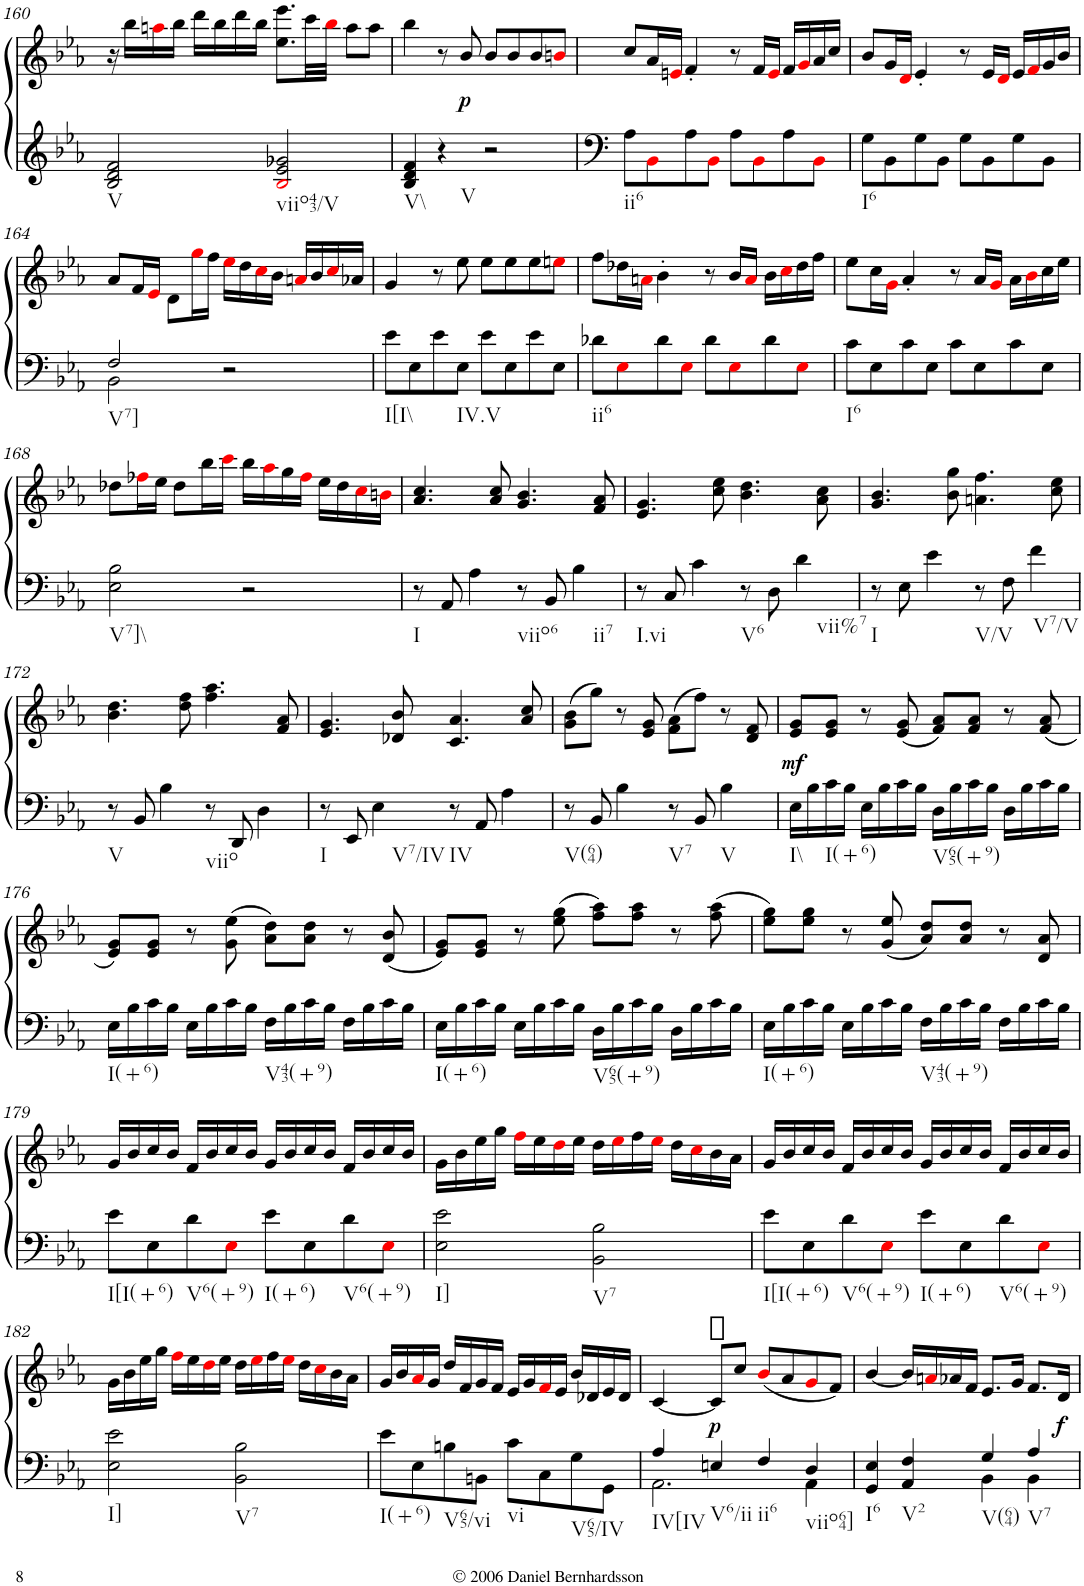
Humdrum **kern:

**kern	**kern	**dynam
*part1	*part1	*part1
*staff2	*staff1	*staff1/2
*I"Piano	*	*
*I'Pno.	*	*
!!LO:PB:g=z
*clefG2	*clefF4	*
*k[b-e-a-]	*k[b-e-a-]	*
*E-:	*E-:	*
*M4/4	*M4/4	*
*met(c)	*met(c)	*
=160	=160	=160
!LO:TX:b:t=V	!	!
2B-/ 2d/ 2f/	16r	.
.	16bb-\LL	.
.	16aani\	.
.	16bb-\JJ	.
.	16ddd\LL	.
.	16bb-\	.
.	16ddd\	.
.	16bb-\JJ	.
!LO:TX:b:t=viio43/V	!	!
2B-i/ 2e-/ 2g-X/	8.ee-\ 8.eee-\L	.
.	32ccc\LL	.
.	32bb-i\JJJ	.
.	8aa\L	.
.	8aa\J	.
=161	=161	=161
!LO:TX:b:t=V\\	!	!
4B-/ 4d/ 4f/	4bb-\	.
!LO:TX:b:t=V	!	!
4r	8r	.
!	!	!LO:DY:b
.	8b-/	p
2r	8b-/L	.
.	8b-/	.
.	8b-/	.
.	8bni/J	.
=162	=162	=162
!LO:TX:b:t=ii6	!	!
8A-\L	8cc/L	.
8BB-i\	16a-/L	.
.	16eni/JJ	.
8A-\	4f'/	.
8BB-i\J	.	.
8A-\L	8r	.
8BB-i\	16f/LL	.
.	16ei/JJ	.
8A-\	16f/LL	.
.	16gi/	.
8BB-i\J	16a-/	.
.	16cc/JJ	.
=163	=163	=163
!LO:TX:b:t=I6	!	!
8G\L	8b-/L	.
8BB-\	16g/L	.
.	16di/JJ	.
8G\	4e-'/	.
8BB-\J	.	.
8G\L	8r	.
8BB-\	16e-/LL	.
.	16di/JJ	.
8G\	16e-/LL	.
.	16fi/	.
8BB-\J	16g/	.
.	16b-/JJ	.
!!LO:LB:g=z
=164	=164	=164
*^	*	*
!LO:TX:b:t=V7]	!	!	!
2F/	2BB-\	8a-/L	.
.	.	16f/L	.
.	.	16e-i/JJ	.
.	.	8d\L	.
.	.	16ggi\L	.
.	.	16ff\JJ	.
2r	2ryy	16ee-i\LL	.
.	.	16dd\	.
.	.	16cci\	.
.	.	16b-\JJ	.
.	.	16ani/LL	.
.	.	16b-/	.
.	.	16cci/	.
.	.	16a-X/JJ	.
*v	*v	*	*
=165	=165	=165
!LO:TX:b:t=I[I\\	!	!
8e-\L	4g/	.
8E-\	.	.
8e-\	8r	.
!LO:TX:b:t=IV.V	!	!
8E-\J	8ee-\	.
8e-\L	8ee-\L	.
8E-\	8ee-\	.
8e-\	8ee-\	.
8E-\J	8eeni\J	.
=166	=166	=166
!LO:TX:b:t=ii6	!	!
8d-X\L	8ff\L	.
8E-i\	16dd-X\L	.
.	16ani\JJ	.
8d-\	4b-'\	.
8E-i\J	.	.
8d-\L	8r	.
8E-i\	16b-/LL	.
.	16ai/JJ	.
8d-\	16b-\LL	.
.	16cci\	.
8E-i\J	16dd-\	.
.	16ff\JJ	.
=167	=167	=167
!LO:TX:b:t=I6	!	!
8c\L	8ee-\L	.
8E-\	16cc\L	.
.	16gi\JJ	.
8c\	4a-'/	.
8E-\J	.	.
8c\L	8r	.
8E-\	16a-/LL	.
.	16gi/JJ	.
8c\	16a-\LL	.
.	16b-i\	.
8E-\J	16cc\	.
.	16ee-\JJ	.
!!LO:LB:g=z
=168	=168	=168
!LO:TX:b:t=V7]\\	!	!
2E-\ 2B-\	8dd-X\L	.
.	16ff-Xi\L	.
.	16ee-\JJ	.
.	8dd-\L	.
.	16bb-\L	.
.	16ccci\JJ	.
2r	16bb-\LL	.
.	16aa-i\	.
.	16gg\	.
.	16ff-i\JJ	.
.	16ee-\LL	.
.	16dd-\	.
.	16cci\	.
.	16bni\JJ	.
=169	=169	=169
!LO:TX:b:t=I	!	!
8r	4.a-/ 4.cc/	.
8AA-/	.	.
4A-\	.	.
.	8a-/ 8cc/	.
!LO:TX:b:t=viio6	!	!
8r	4.g/ 4.b-/	.
8BB-/	.	.
!LO:TX:b:t=ii7	!	!
4B-\	.	.
.	8f/ 8a-/	.
=170	=170	=170
!LO:TX:b:t=I.vi	!	!
8r	4.e-/ 4.g/	.
8C/	.	.
4c\	.	.
.	8cc\ 8ee-\	.
!LO:TX:b:t=V6	!	!
8r	4.b-\ 4.dd\	.
8D\	.	.
!LO:TX:b:t=vii%7	!	!
4d\	.	.
.	8a-\ 8cc\	.
=171	=171	=171
!LO:TX:b:t=I	!	!
8r	4.g/ 4.b-/	.
8E-\	.	.
4e-\	.	.
.	8b-\ 8gg\	.
!LO:TX:b:t=V/V	!	!
8r	4.an\ 4.ff\	.
8F\	.	.
!LO:TX:b:t=V7/V	!	!
4f\	.	.
.	8cc\ 8ee-\	.
!!LO:LB:g=z
=172	=172	=172
!LO:TX:b:t=V	!	!
8r	4.b-\ 4.dd\	.
8BB-/	.	.
4B-\	.	.
.	8dd\ 8ff\	.
!LO:TX:b:t=viio	!	!
8r	4.ff\ 4.aa-\	.
8DD/	.	.
4D\	.	.
.	8f/ 8a-/	.
=173	=173	=173
!LO:TX:b:t=I	!	!
8r	4.e-/ 4.g/	.
8EE-/	.	.
!LO:TX:b:t=V7/IV	!	!
4E-\	.	.
.	8d-X/ 8b-/	.
!LO:TX:b:t=IV	!	!
8r	4.c/ 4.a-/	.
8AA-/	.	.
4A-\	.	.
.	8a-/ 8cc/	.
=174	=174	=174
!LO:TX:b:t=V(64)	!	!
8r	(8g\ 8b-\L	.
8BB-/	8gg\J)	.
4B-\	8r	.
.	8e-/ 8g/	.
!LO:TX:b:t=V7	!	!
8r	(8f\ 8a-\L	.
8BB-/	8ff\J)	.
!LO:TX:b:t=V	!	!
4B-\	8r	.
.	8d/ 8f/	.
=175	=175	=175
!LO:TX:b:t=I\\	!	!
!	!	!LO:DY:b
16E-\LL	8e-/ 8g/L	mf
16B-\	.	.
!LO:TX:b:t=I(+6)	!	!
16c\	8e-/ 8g/J	.
16B-\JJ	.	.
16E-\LL	8r	.
16B-\	.	.
16c\	(8e-/ 8g/	.
16B-\JJ	.	.
!LO:TX:b:t=V65(+9)	!	!
16D\LL	8f/ 8a-/L)	.
16B-\	.	.
16c\	8f/ 8a-/J	.
16B-\JJ	.	.
16D\LL	8r	.
16B-\	.	.
16c\	(8f/ 8a-/	.
16B-\JJ	.	.
!!LO:LB:g=z
=176	=176	=176
!LO:TX:b:t=I(+6)	!	!
16E-\LL	8e-/ 8g/L)	.
16B-\	.	.
16c\	8e-/ 8g/J	.
16B-\JJ	.	.
16E-\LL	8r	.
16B-\	.	.
16c\	(8g\ 8ee-\	.
16B-\JJ	.	.
!LO:TX:b:t=V43(+9)	!	!
16F\LL	8a-\ 8dd\L)	.
16B-\	.	.
16c\	8a-\ 8dd\J	.
16B-\JJ	.	.
16F\LL	8r	.
16B-\	.	.
16c\	(8d/ 8b-/	.
16B-\JJ	.	.
=177	=177	=177
!LO:TX:b:t=I(+6)	!	!
16E-\LL	8e-/ 8g/L)	.
16B-\	.	.
16c\	8e-/ 8g/J	.
16B-\JJ	.	.
16E-\LL	8r	.
16B-\	.	.
16c\	(8ee-\ 8gg\	.
16B-\JJ	.	.
!LO:TX:b:t=V65(+9)	!	!
16D\LL	8ff\ 8aa-\L)	.
16B-\	.	.
16c\	8ff\ 8aa-\J	.
16B-\JJ	.	.
16D\LL	8r	.
16B-\	.	.
16c\	(8ff\ 8aa-\	.
16B-\JJ	.	.
=178	=178	=178
!LO:TX:b:t=I(+6)	!	!
16E-\LL	8ee-\ 8gg\L)	.
16B-\	.	.
16c\	8ee-\ 8gg\J	.
16B-\JJ	.	.
16E-\LL	8r	.
16B-\	.	.
16c\	(8g/ 8ee-/	.
16B-\JJ	.	.
!LO:TX:b:t=V43(+9)	!	!
16F\LL	8a-/ 8dd/L)	.
16B-\	.	.
16c\	8a-/ 8dd/J	.
16B-\JJ	.	.
16F\LL	8r	.
16B-\	.	.
16c\	8d/ 8a-/	.
16B-\JJ	.	.
!!LO:LB:g=z
=179	=179	=179
!LO:TX:b:t=I[I(+6)	!	!
8e-\L	16g/LL	.
.	16b-/	.
8E-\	16cc/	.
.	16b-/JJ	.
!LO:TX:b:t=V6(+9)	!	!
8d\	16f/LL	.
.	16b-/	.
8E-i\J	16cc/	.
.	16b-/JJ	.
!LO:TX:b:t=I(+6)	!	!
8e-\L	16g/LL	.
.	16b-/	.
8E-\	16cc/	.
.	16b-/JJ	.
!LO:TX:b:t=V6(+9)	!	!
8d\	16f/LL	.
.	16b-/	.
8E-i\J	16cc/	.
.	16b-/JJ	.
=180	=180	=180
!LO:TX:b:t=I]	!	!
2E-\ 2e-\	16g\LL	.
.	16b-\	.
.	16ee-\	.
.	16gg\JJ	.
.	16ffi\LL	.
.	16ee-\	.
.	16ddi\	.
.	16ee-\JJ	.
!LO:TX:b:t=V7	!	!
2BB-\ 2B-\	16dd\LL	.
.	16ee-i\	.
.	16ff\	.
.	16ee-i\JJ	.
.	16dd\LL	.
.	16cci\	.
.	16b-\	.
.	16a-\JJ	.
=181	=181	=181
!LO:TX:b:t=I[I(+6)	!	!
8e-\L	16g/LL	.
.	16b-/	.
8E-\	16cc/	.
.	16b-/JJ	.
!LO:TX:b:t=V6(+9)	!	!
8d\	16f/LL	.
.	16b-/	.
8E-i\J	16cc/	.
.	16b-/JJ	.
!LO:TX:b:t=I(+6)	!	!
8e-\L	16g/LL	.
.	16b-/	.
8E-\	16cc/	.
.	16b-/JJ	.
!LO:TX:b:t=V6(+9)	!	!
8d\	16f/LL	.
.	16b-/	.
8E-i\J	16cc/	.
.	16b-/JJ	.
!!LO:LB:g=z
=182	=182	=182
!LO:TX:b:t=I]	!	!
2E-\ 2e-\	16g\LL	.
.	16b-\	.
.	16ee-\	.
.	16gg\JJ	.
.	16ffi\LL	.
.	16ee-\	.
.	16ddi\	.
.	16ee-\JJ	.
!LO:TX:b:t=V7	!	!
2BB-\ 2B-\	16dd\LL	.
.	16ee-i\	.
.	16ff\	.
.	16ee-i\JJ	.
.	16dd\LL	.
.	16cci\	.
.	16b-\	.
.	16a-\JJ	.
=183	=183	=183
!LO:TX:b:t=I(+6)	!	!
8e-\L	16g/LL	.
.	16b-/	.
8E-\	16a-i/	.
.	16g/JJ	.
!LO:TX:b:t=V65/vi	!	!
8Bn\	16dd/LL	.
.	16f/	.
8BBn\J	16g/	.
.	16f/JJ	.
!LO:TX:b:t=vi	!	!
8c\L	16e-/LL	.
.	16g/	.
8C\	16fi/	.
.	16e-/JJ	.
!LO:TX:b:t=V65/IV	!	!
8G\	16b-/LL	.
.	16d-X/	.
8GG\J	16e-/	.
.	16d-/JJ	.
=184	=184	=184
*^	*	*
!LO:TX:b:t=IV[IV	!	!	!
4A-/	2.AA-\	[<4c/	.
!LO:TX:b:t=V6/ii	!	!	!
!	!	!	!LO:DY:b
4En/	.	8c/L]	p
.	.	8cc/J	.
!LO:TX:b:t=ii6	!	!	!
4F/	.	(8b-i/L	.
.	.	8a-/	.
!LO:TX:b:t=viio64]	!	!	!
4D/	4AA-\	8gi/	.
.	.	8f/J)	.
=185	=185	=185	=185
!LO:TX:b:t=I6	!	!	!
4GG/ 4E-/	2ryy	[<4b-/	.
!LO:TX:b:t=V2	!	!	!
4AA-/ 4F/	.	16b-/LL]	.
.	.	16ani/	.
.	.	16a-X/	.
.	.	16f/JJ	.
!LO:TX:b:t=V(64)	!	!	!
4G/	4BB-\	8.e-/L	.
.	.	16g/Jk	.
!LO:TX:b:t=V7	!	!	!
4A-/	4BB-\	8.f/L	.
!	!	!	!LO:DY:b
.	.	16d/Jk	f
*v	*v	*	*
=	=	=
*-	*-	*-
